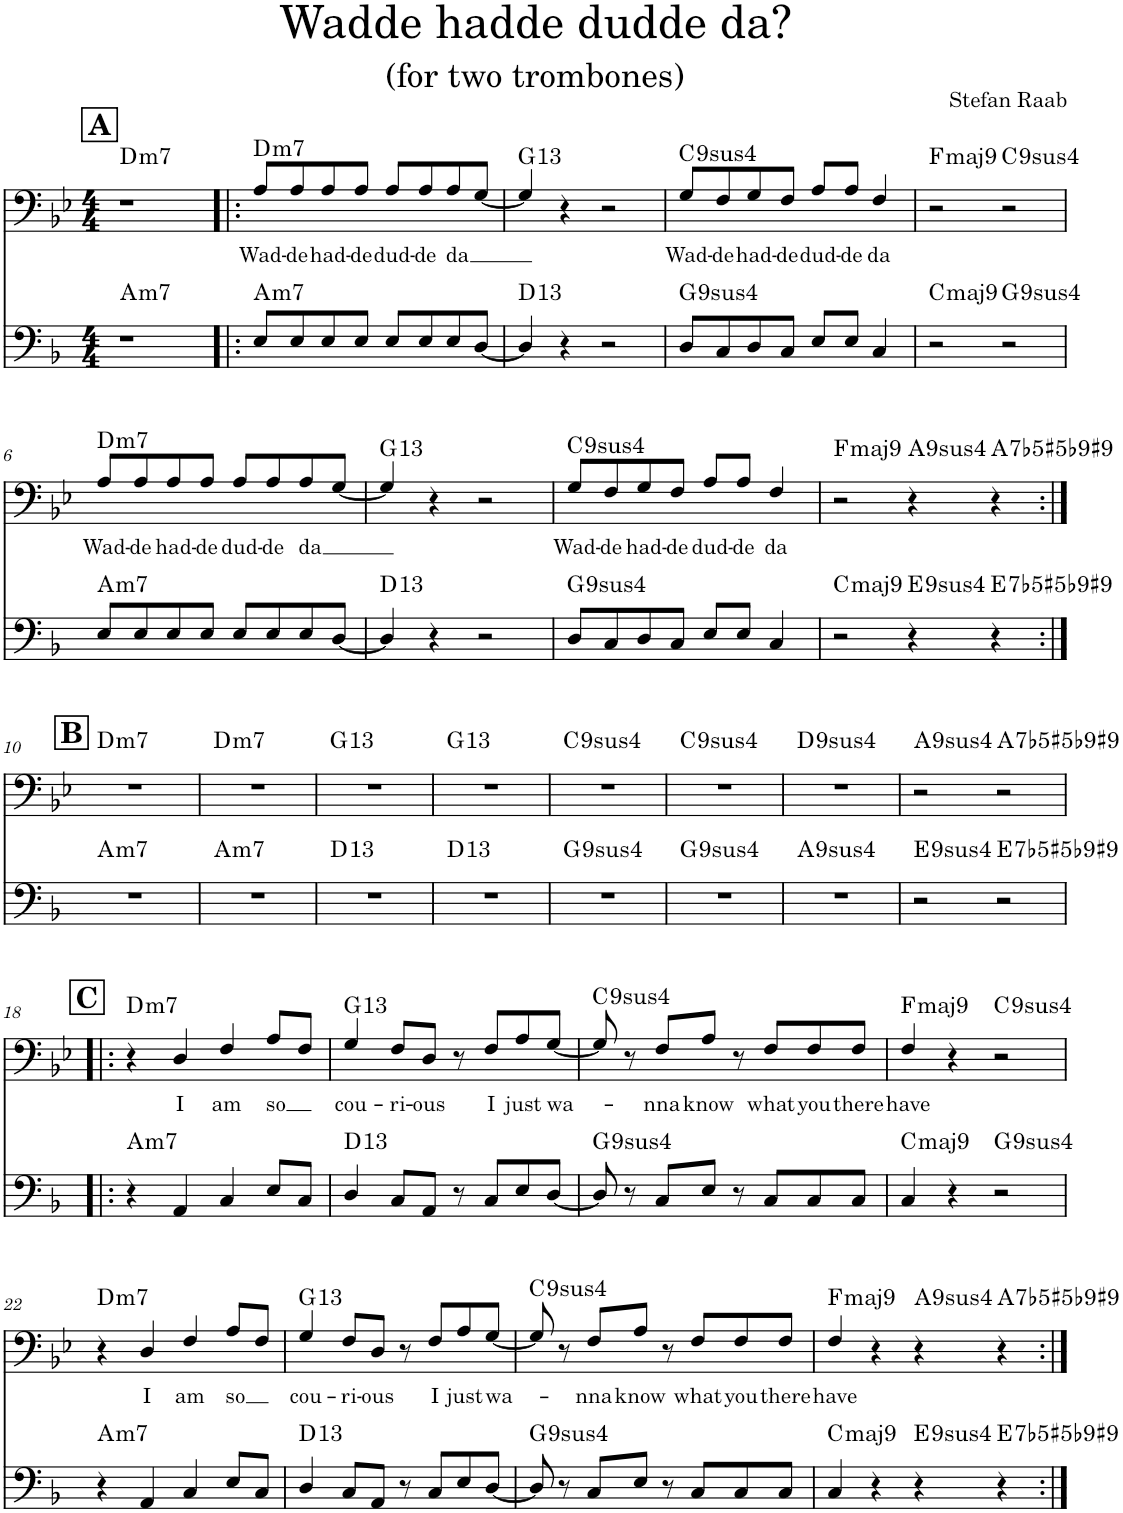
**kern	**kern	**text	**harte
*part2	*part1	*part1	*part1
*staff2	*staff1	*staff1	*
*I"Piano	*I"Piano	*	*
*I'Pno	*I'Pno	*	*
*clefF4	*clefF4	*	*
*Trd-3c-5	*	*	*
*k[b-]	*k[b-e-]	*	*
*M4/4	*M4/4	*	*
!!LO:REH:place=s1:a:B:cj:fs=14:t=A
=1	=1	=1	=1
!	!	!	!LO:H:kt=m7
1r	1r	.	D:min7
=2!|:	=2!|:	=2!|:	=2!|:
!	!	!LO:LY:b	!LO:H:kt=m7
8E/L	8A/L	Wad-	D:min7
!	!	!LO:LY:b	!
8E/	8A/	-de	.
!	!	!LO:LY:b	!
8E/	8A/	had-	.
!	!	!LO:LY:b	!
8E/J	8A/J	-de	.
!	!	!LO:LY:b	!
8E/L	8A/L	dud-	.
!	!	!LO:LY:b	!
8E/	8A/	-de	.
!	!	!LO:LY:b	!
8E/	8A/	da	.
[8D/J	[8G/J	.	.
=3	=3	=3	=3
!	!	!	!LO:H:kt=13
4D/]	4G/]	.	G:9(11,13)
4r	4r	.	.
2r	2r	.	.
=4	=4	=4	=4
!	!	!LO:LY:b	!LO:H:kt=94
8D/L	8G/L	Wad-	C:sus4(7,9)
!	!	!LO:LY:b	!
8C/	8F/	-de	.
!	!	!LO:LY:b	!
8D/	8G/	had-	.
!	!	!LO:LY:b	!
8C/J	8F/J	-de	.
!	!	!LO:LY:b	!
8E/L	8A/L	dud-	.
!	!	!LO:LY:b	!
8E/J	8A/J	-de	.
!	!	!LO:LY:b	!
4C/	4F/	da	.
=5	=5	=5	=5
!	!	!	!LO:H:kt=maj9
2r	2r	.	F:maj9
!	!	!	!LO:H:kt=94
2r	2r	.	C:sus4(7,9)
!!LO:LB:g=z
=6	=6	=6	=6
!	!	!LO:LY:b	!LO:H:kt=m7
8E/L	8A/L	Wad-	D:min7
!	!	!LO:LY:b	!
8E/	8A/	-de	.
!	!	!LO:LY:b	!
8E/	8A/	had-	.
!	!	!LO:LY:b	!
8E/J	8A/J	-de	.
!	!	!LO:LY:b	!
8E/L	8A/L	dud-	.
!	!	!LO:LY:b	!
8E/	8A/	-de	.
!	!	!LO:LY:b	!
8E/	8A/	da	.
[8D/J	[8G/J	.	.
=7	=7	=7	=7
!	!	!	!LO:H:kt=13
4D/]	4G/]	.	G:9(11,13)
4r	4r	.	.
2r	2r	.	.
=8	=8	=8	=8
!	!	!LO:LY:b	!LO:H:kt=94
8D/L	8G/L	Wad-	C:sus4(7,9)
!	!	!LO:LY:b	!
8C/	8F/	-de	.
!	!	!LO:LY:b	!
8D/	8G/	had-	.
!	!	!LO:LY:b	!
8C/J	8F/J	-de	.
!	!	!LO:LY:b	!
8E/L	8A/L	dud-	.
!	!	!LO:LY:b	!
8E/J	8A/J	-de	.
!	!	!LO:LY:b	!
4C/	4F/	da	.
=9	=9	=9	=9
!	!	!	!LO:H:kt=maj9
2r	2r	.	F:maj9
!	!	!	!LO:H:kt=94
4r	4r	.	A:sus4(7,9)
!	!	!	!LO:H:kt=7
4r	4r	.	A:(3,#5,b7,b9,#9)
!!LO:LB:g=z
!!LO:REH:place=s1:a:B:cj:fs=14:t=B
=10:|!	=10:|!	=10:|!	=10:|!
!	!	!	!LO:H:kt=m7
1r	1r	.	D:min7
=11	=11	=11	=11
!	!	!	!LO:H:kt=m7
1r	1r	.	D:min7
=12	=12	=12	=12
!	!	!	!LO:H:kt=13
1r	1r	.	G:9(11,13)
=13	=13	=13	=13
!	!	!	!LO:H:kt=13
1r	1r	.	G:9(11,13)
=14	=14	=14	=14
!	!	!	!LO:H:kt=94
1r	1r	.	C:sus4(7,9)
=15	=15	=15	=15
!	!	!	!LO:H:kt=94
1r	1r	.	C:sus4(7,9)
=16	=16	=16	=16
!	!	!	!LO:H:kt=94
1r	1r	.	D:sus4(7,9)
=17	=17	=17	=17
!	!	!	!LO:H:kt=94
2r	2r	.	A:sus4(7,9)
!	!	!	!LO:H:kt=7
2r	2r	.	A:(3,#5,b7,b9,#9)
!!LO:LB:g=z
!!LO:REH:place=s1:a:B:cj:fs=14:t=C
=18!|:	=18!|:	=18!|:	=18!|:
!	!	!	!LO:H:kt=m7
4r	4r	.	D:min7
!	!	!LO:LY:b	!
4AA/	4D/	I	.
!	!	!LO:LY:b	!
4C/	4F/	am	.
!	!	!LO:LY:b	!
8E/L	8A/L	so	.
8C/J	8F/J	.	.
=19	=19	=19	=19
!	!	!LO:LY:b	!LO:H:kt=13
4D/	4G/	cou-	G:9(11,13)
!	!	!LO:LY:b	!
8C/L	8F/L	-ri-	.
!	!	!LO:LY:b	!
8AA/J	8D/J	-ous	.
8r	8r	.	.
!	!	!LO:LY:b	!
8C/L	8F/L	I	.
!	!	!LO:LY:b	!
8E/	8A/	just	.
!	!	!LO:LY:b	!
[8D/J	[8G/J	wa-	.
=20	=20	=20	=20
!	!	!	!LO:H:kt=94
8D/]	8G/]	.	C:sus4(7,9)
8r	8r	.	.
!	!	!LO:LY:b	!
8C/L	8F/L	-nna	.
!	!	!LO:LY:b	!
8E/J	8A/J	know	.
8r	8r	.	.
!	!	!LO:LY:b	!
8C/L	8F/L	what	.
!	!	!LO:LY:b	!
8C/	8F/	you	.
!	!	!LO:LY:b	!
8C/J	8F/J	there	.
=21	=21	=21	=21
!	!	!LO:LY:b	!LO:H:kt=maj9
4C/	4F/	have	F:maj9
4r	4r	.	.
!	!	!	!LO:H:kt=94
2r	2r	.	C:sus4(7,9)
!!LO:LB:g=z
=22	=22	=22	=22
!	!	!	!LO:H:kt=m7
4r	4r	.	D:min7
!	!	!LO:LY:b	!
4AA/	4D/	I	.
!	!	!LO:LY:b	!
4C/	4F/	am	.
!	!	!LO:LY:b	!
8E/L	8A/L	so	.
8C/J	8F/J	.	.
=23	=23	=23	=23
!	!	!LO:LY:b	!LO:H:kt=13
4D/	4G/	cou-	G:9(11,13)
!	!	!LO:LY:b	!
8C/L	8F/L	-ri-	.
!	!	!LO:LY:b	!
8AA/J	8D/J	-ous	.
8r	8r	.	.
!	!	!LO:LY:b	!
8C/L	8F/L	I	.
!	!	!LO:LY:b	!
8E/	8A/	just	.
!	!	!LO:LY:b	!
[8D/J	[8G/J	wa-	.
=24	=24	=24	=24
!	!	!	!LO:H:kt=94
8D/]	8G/]	.	C:sus4(7,9)
8r	8r	.	.
!	!	!LO:LY:b	!
8C/L	8F/L	-nna	.
!	!	!LO:LY:b	!
8E/J	8A/J	know	.
8r	8r	.	.
!	!	!LO:LY:b	!
8C/L	8F/L	what	.
!	!	!LO:LY:b	!
8C/	8F/	you	.
!	!	!LO:LY:b	!
8C/J	8F/J	there	.
=25	=25	=25	=25
!	!	!LO:LY:b	!LO:H:kt=maj9
4C/	4F/	have	F:maj9
4r	4r	.	.
!	!	!	!LO:H:kt=94
4r	4r	.	A:sus4(7,9)
!	!	!	!LO:H:kt=7
4r	4r	.	A:(3,#5,b7,b9,#9)
=:|!	=:|!	=:|!	=:|!
*-	*-	*-	*-
